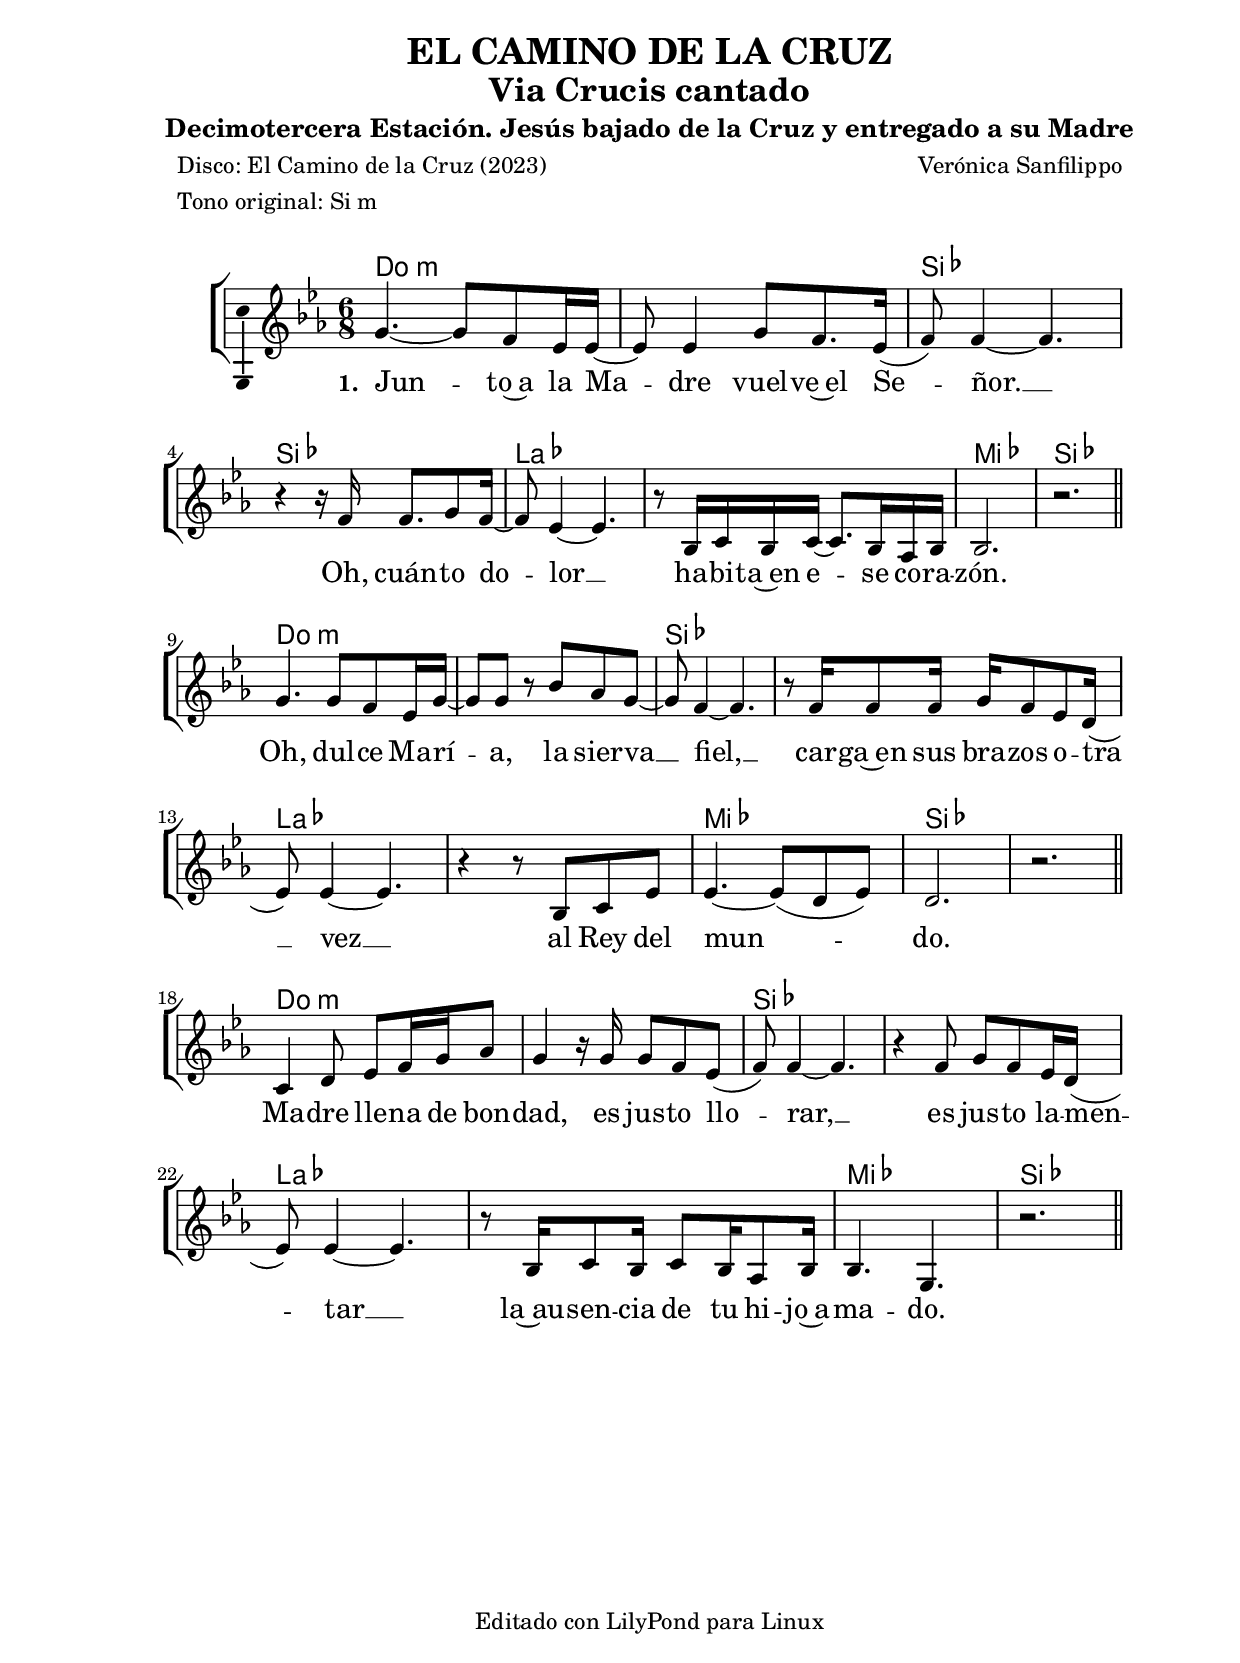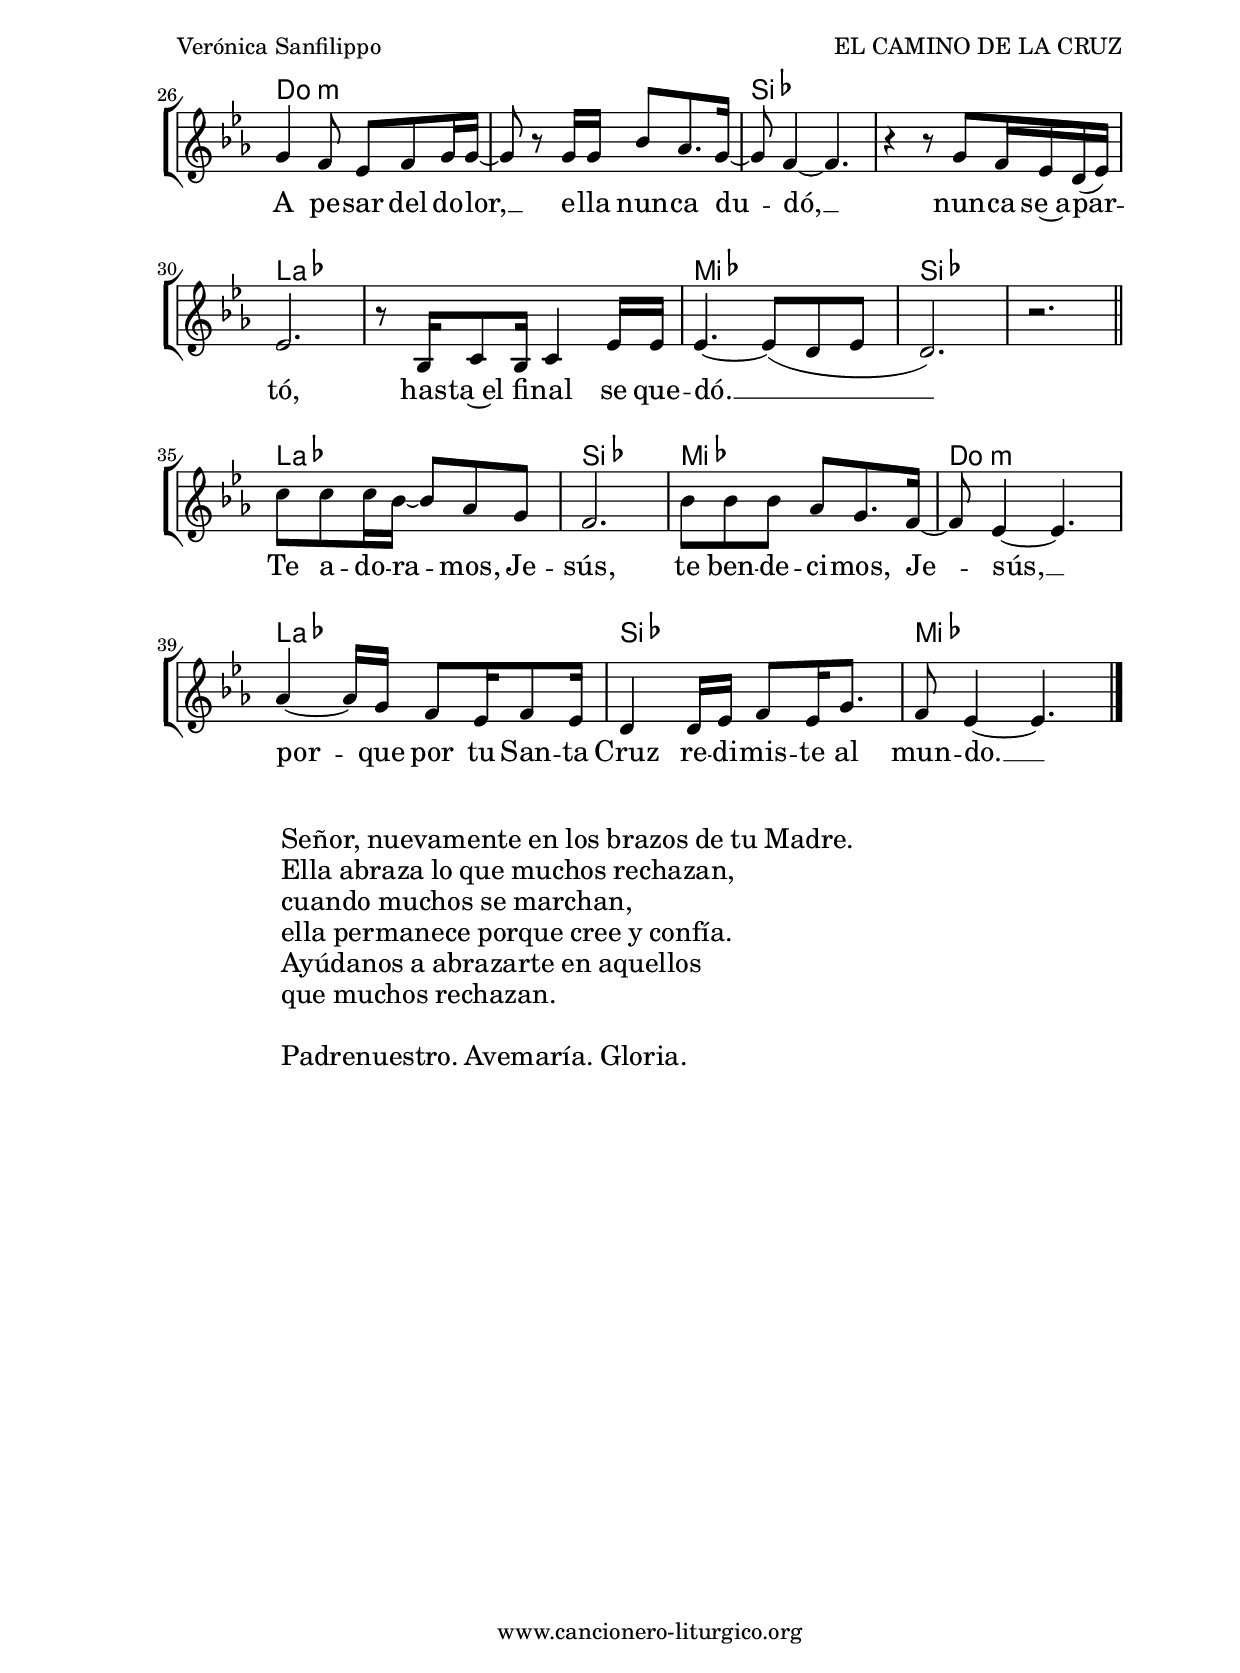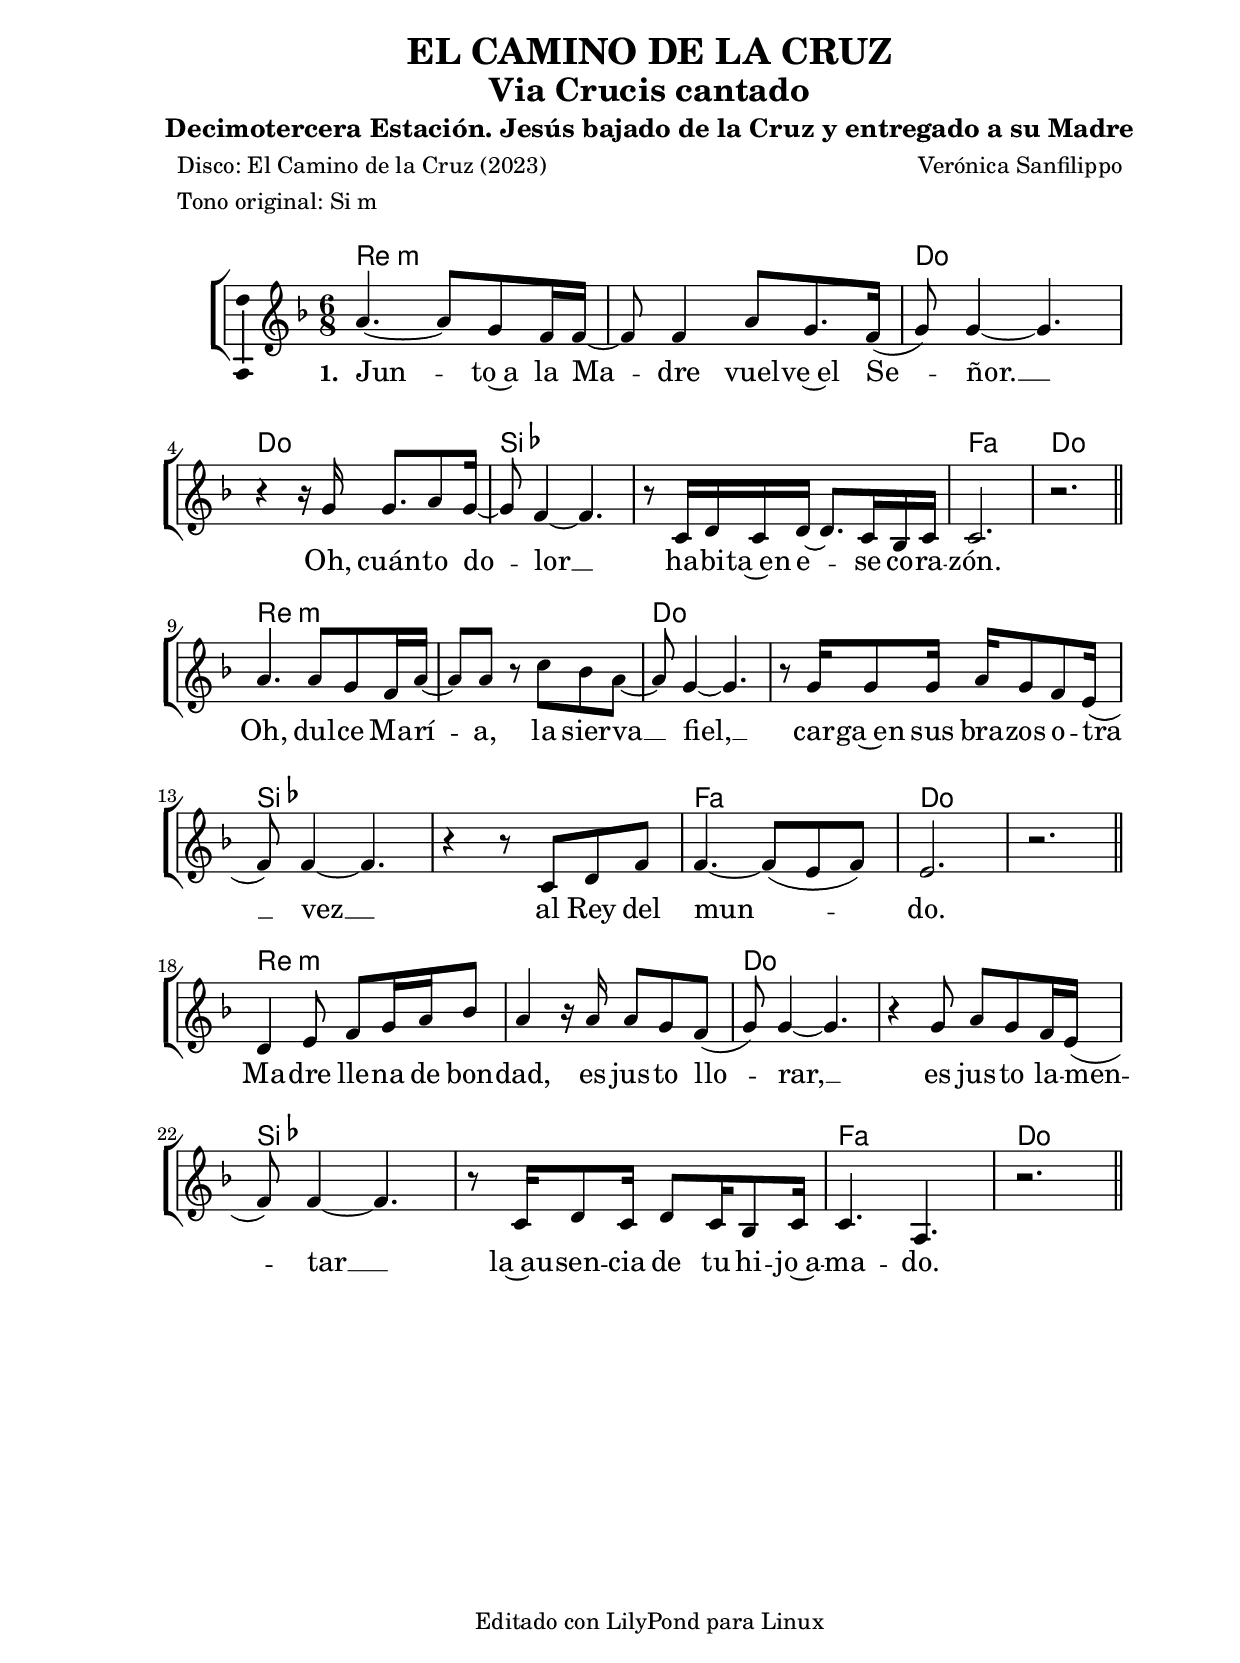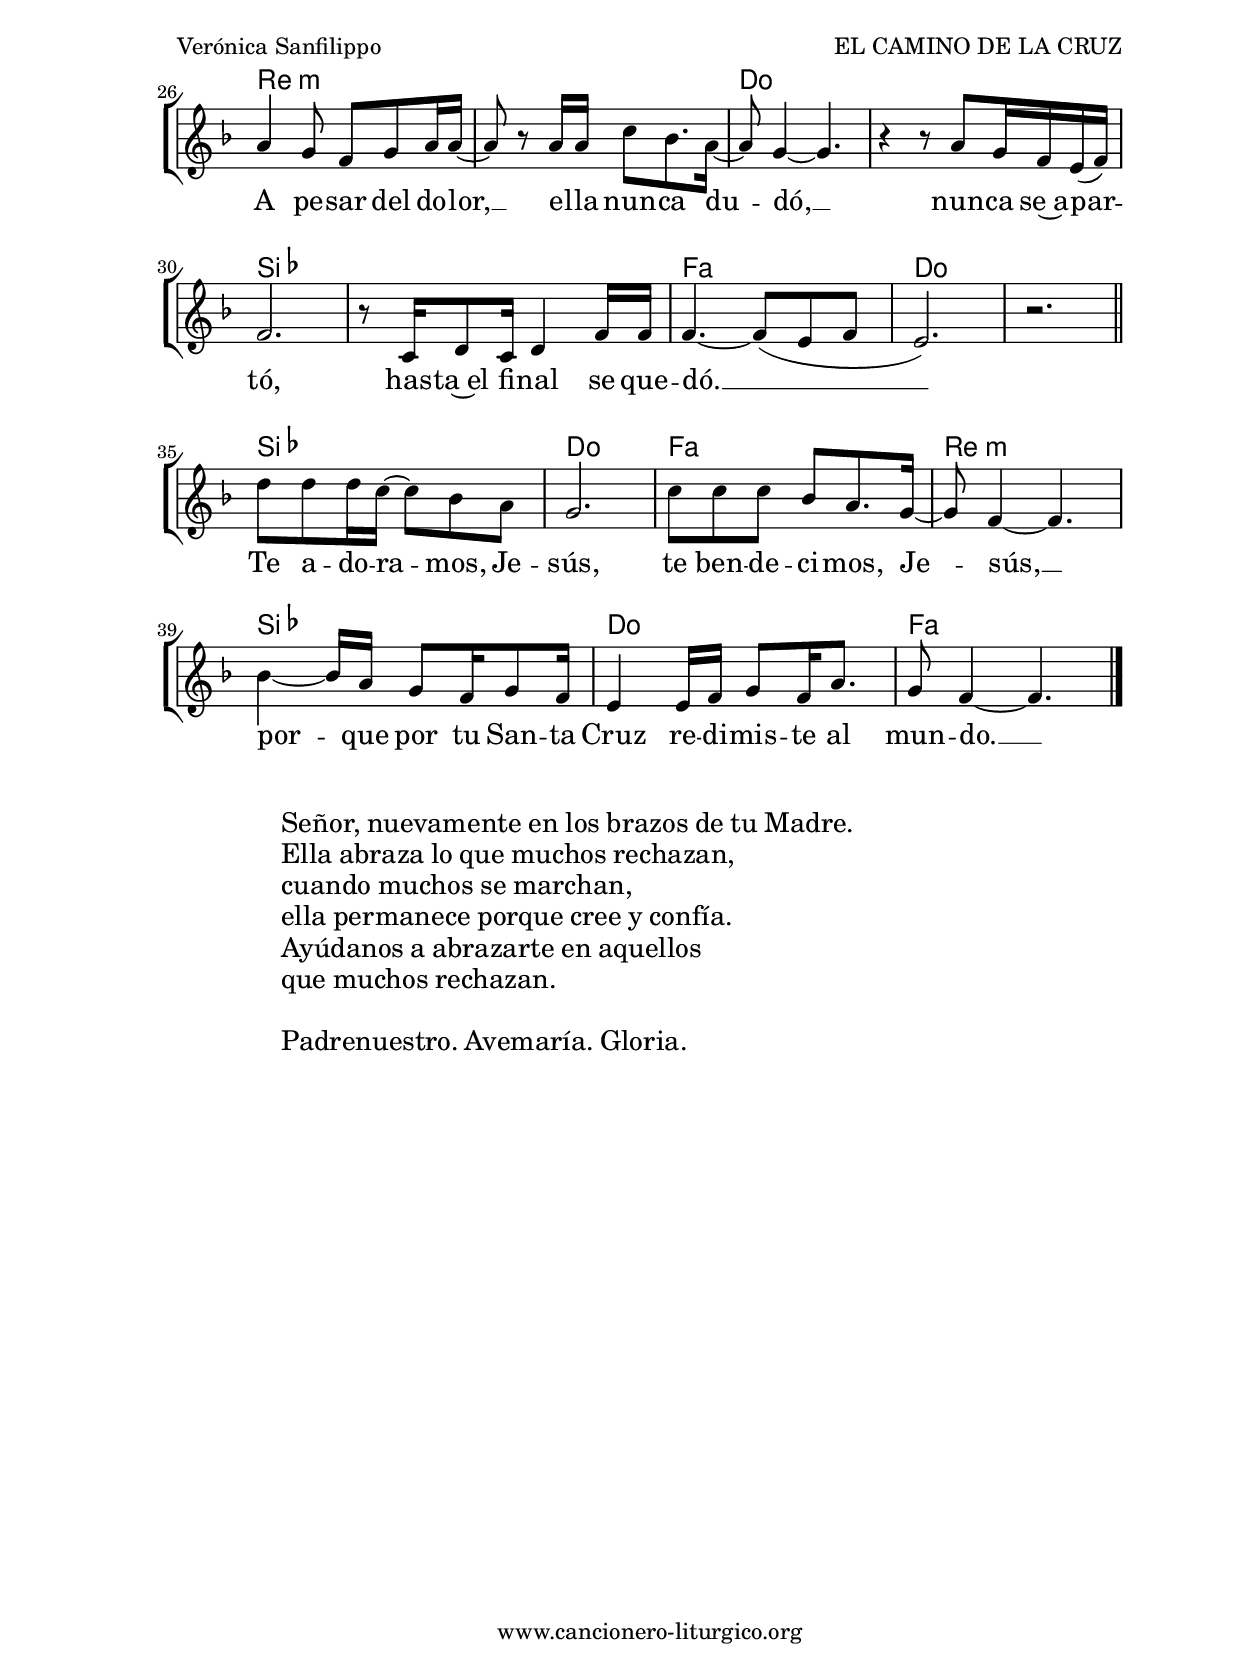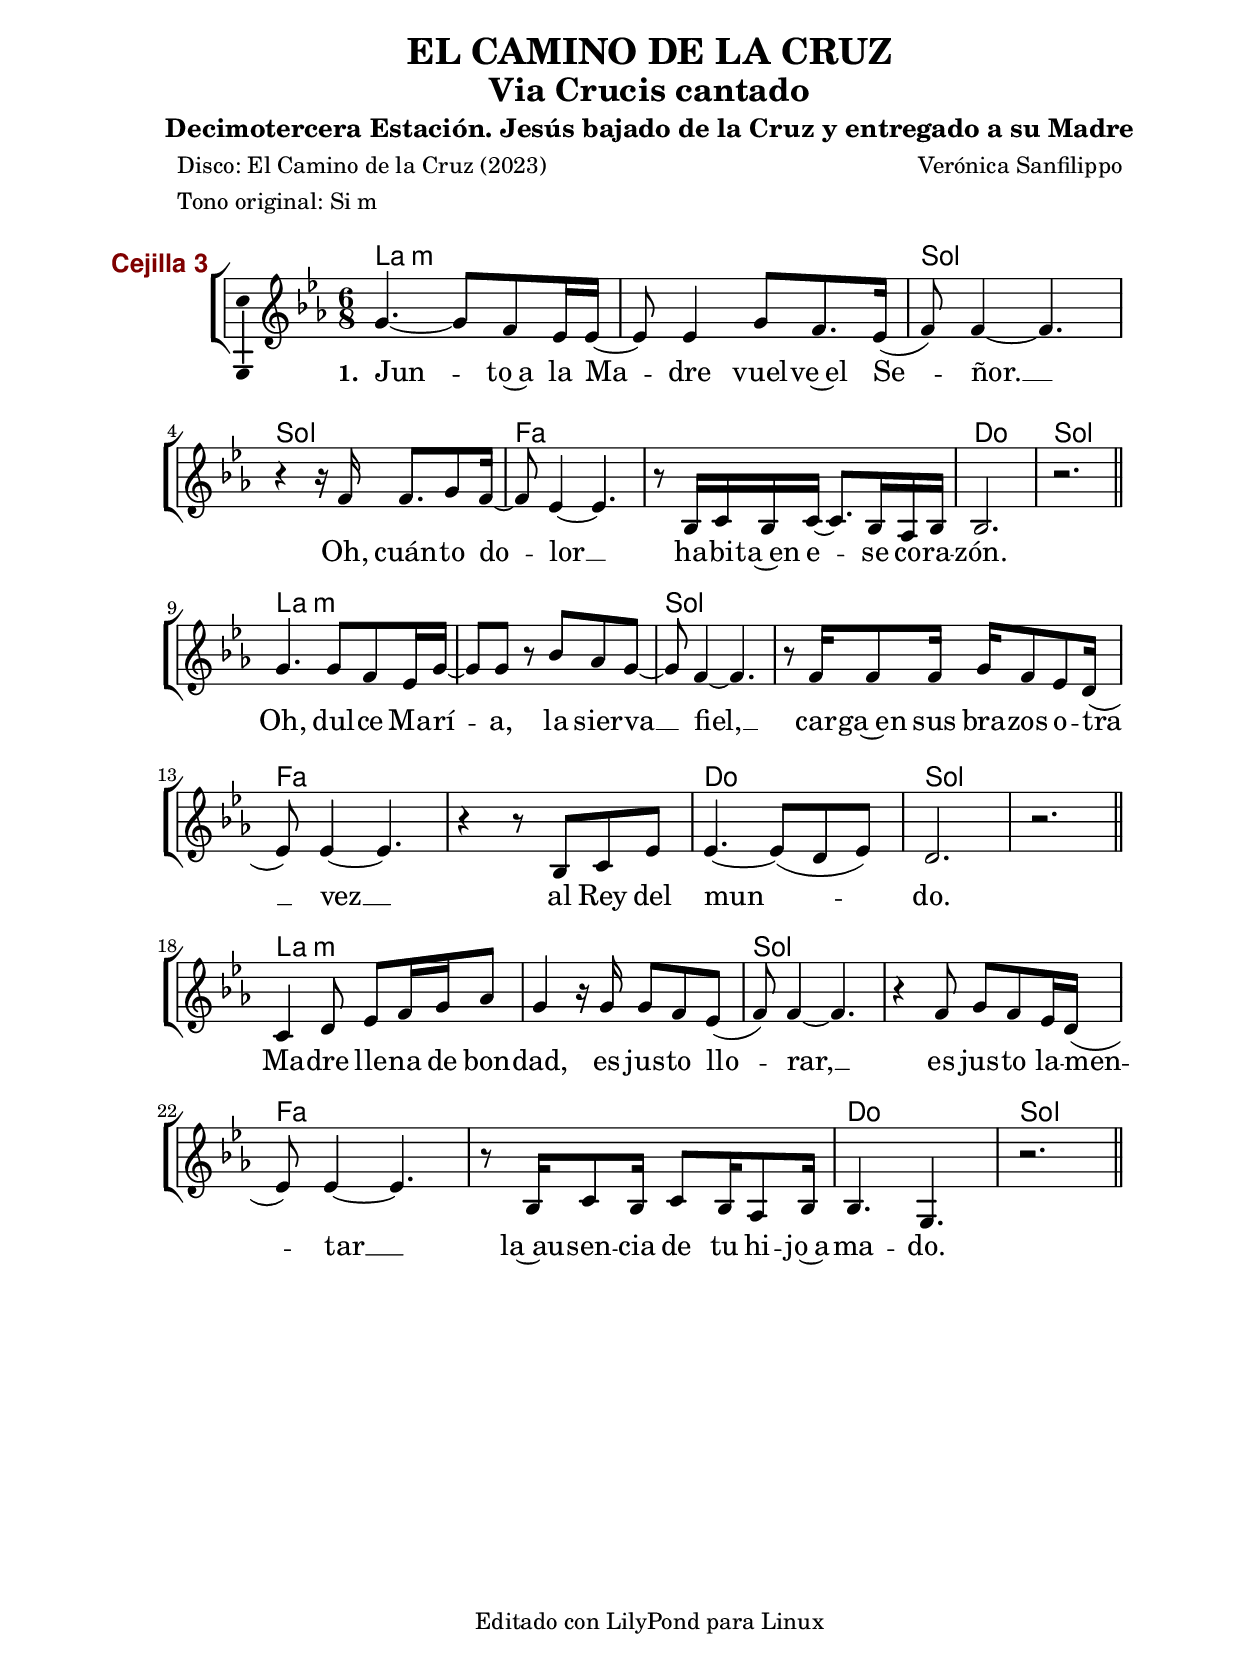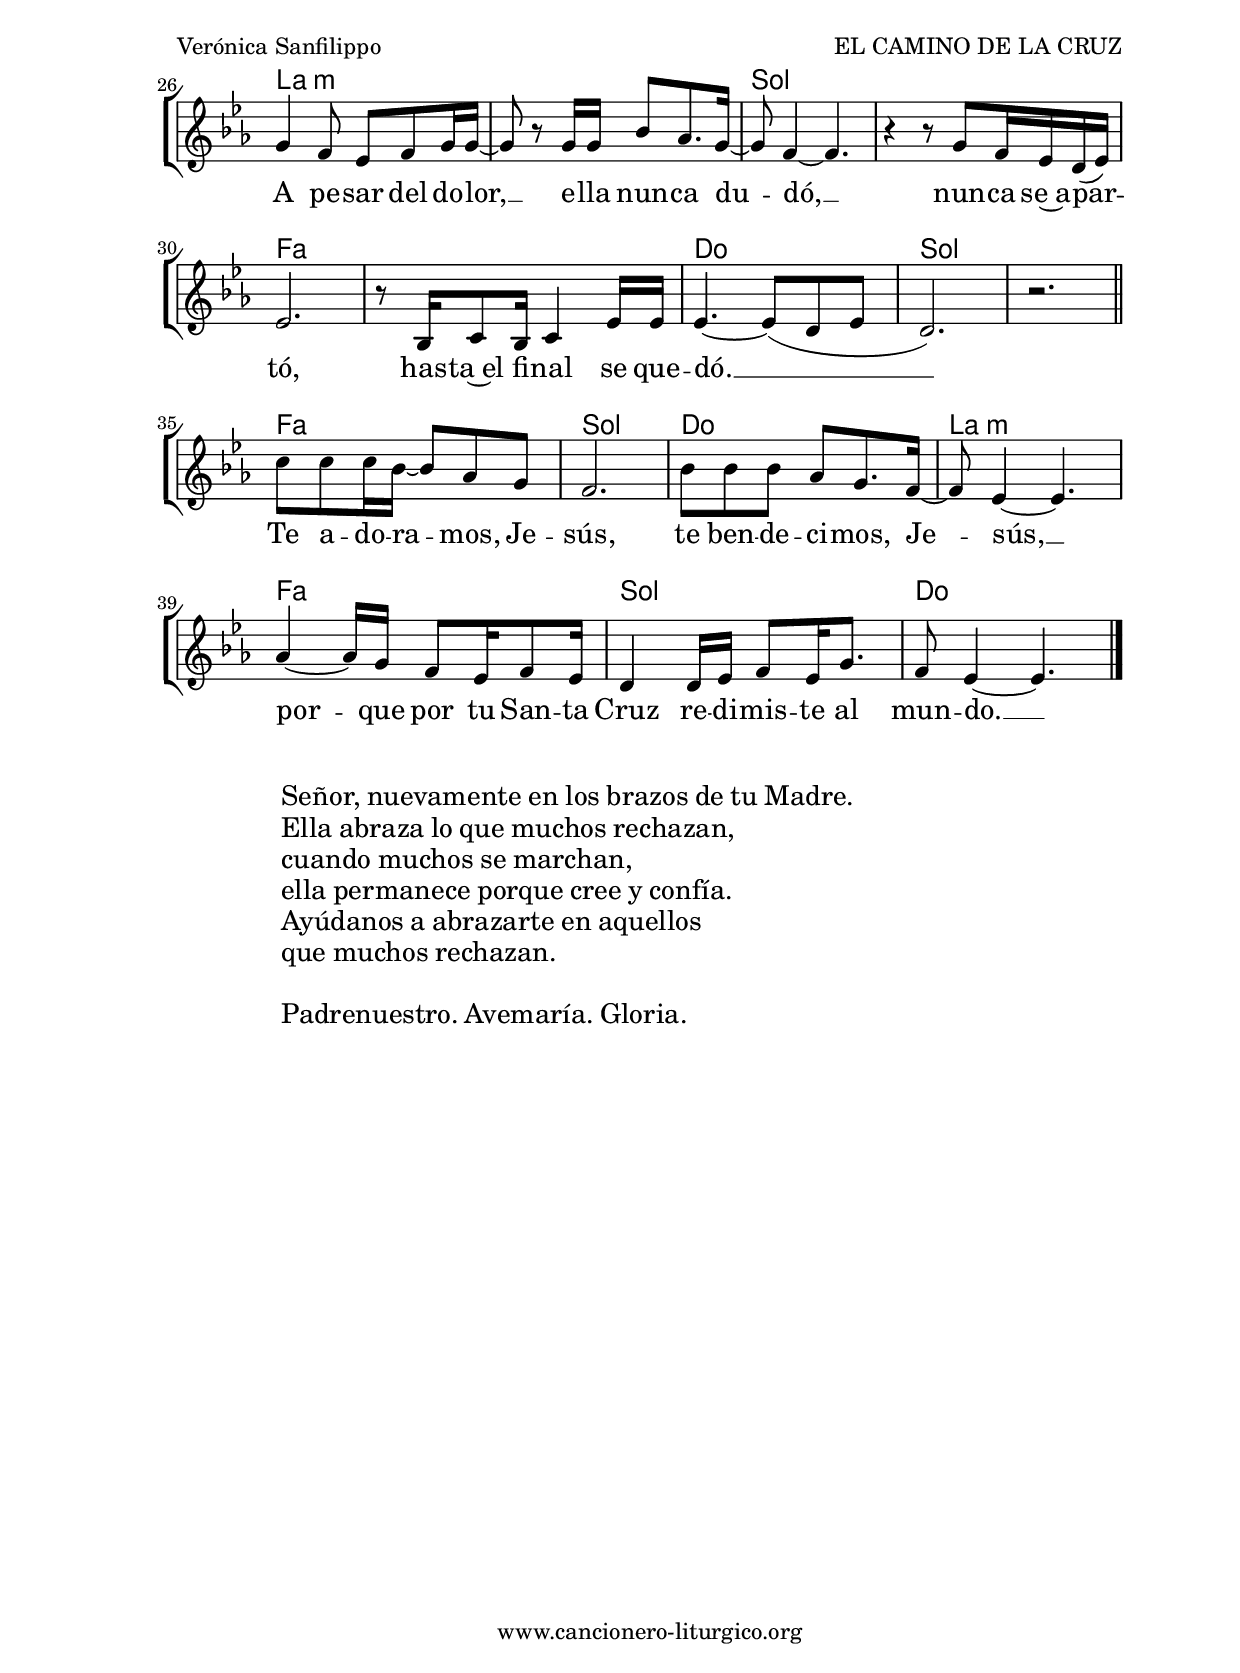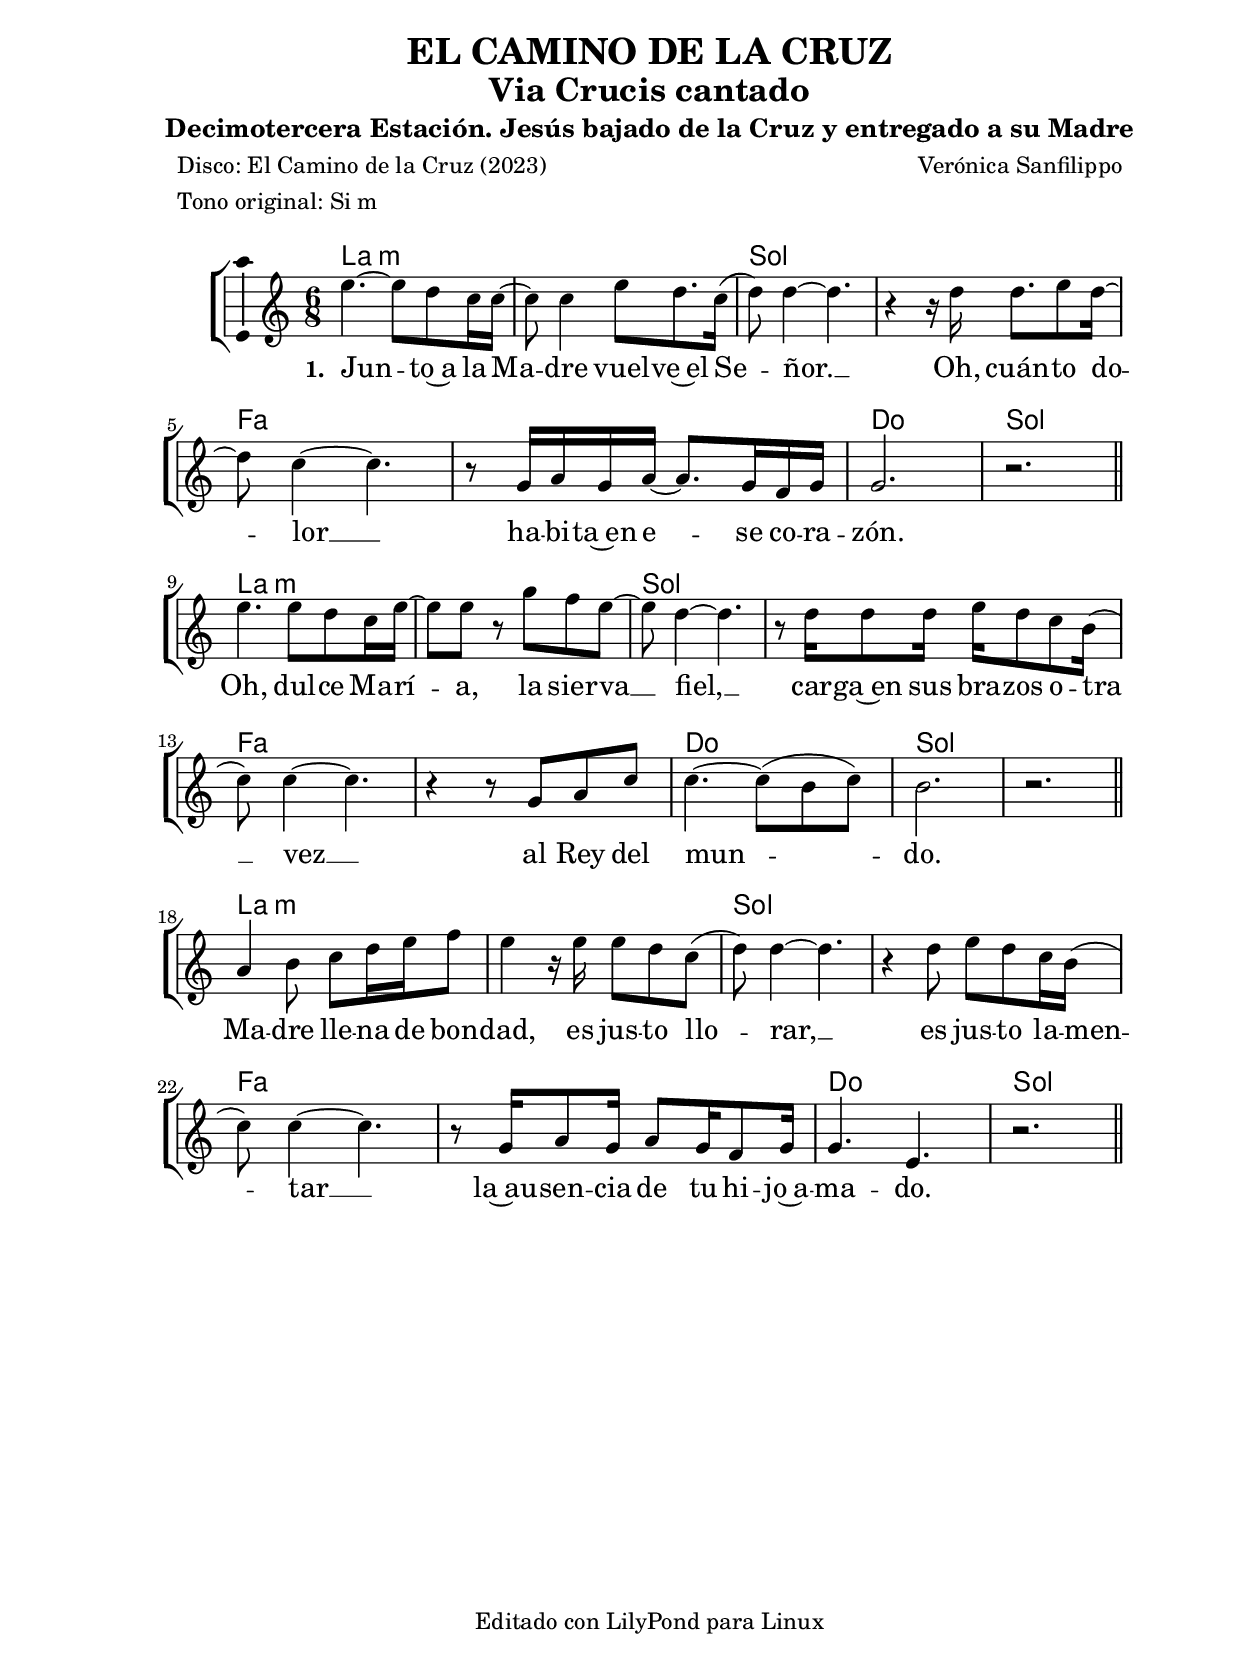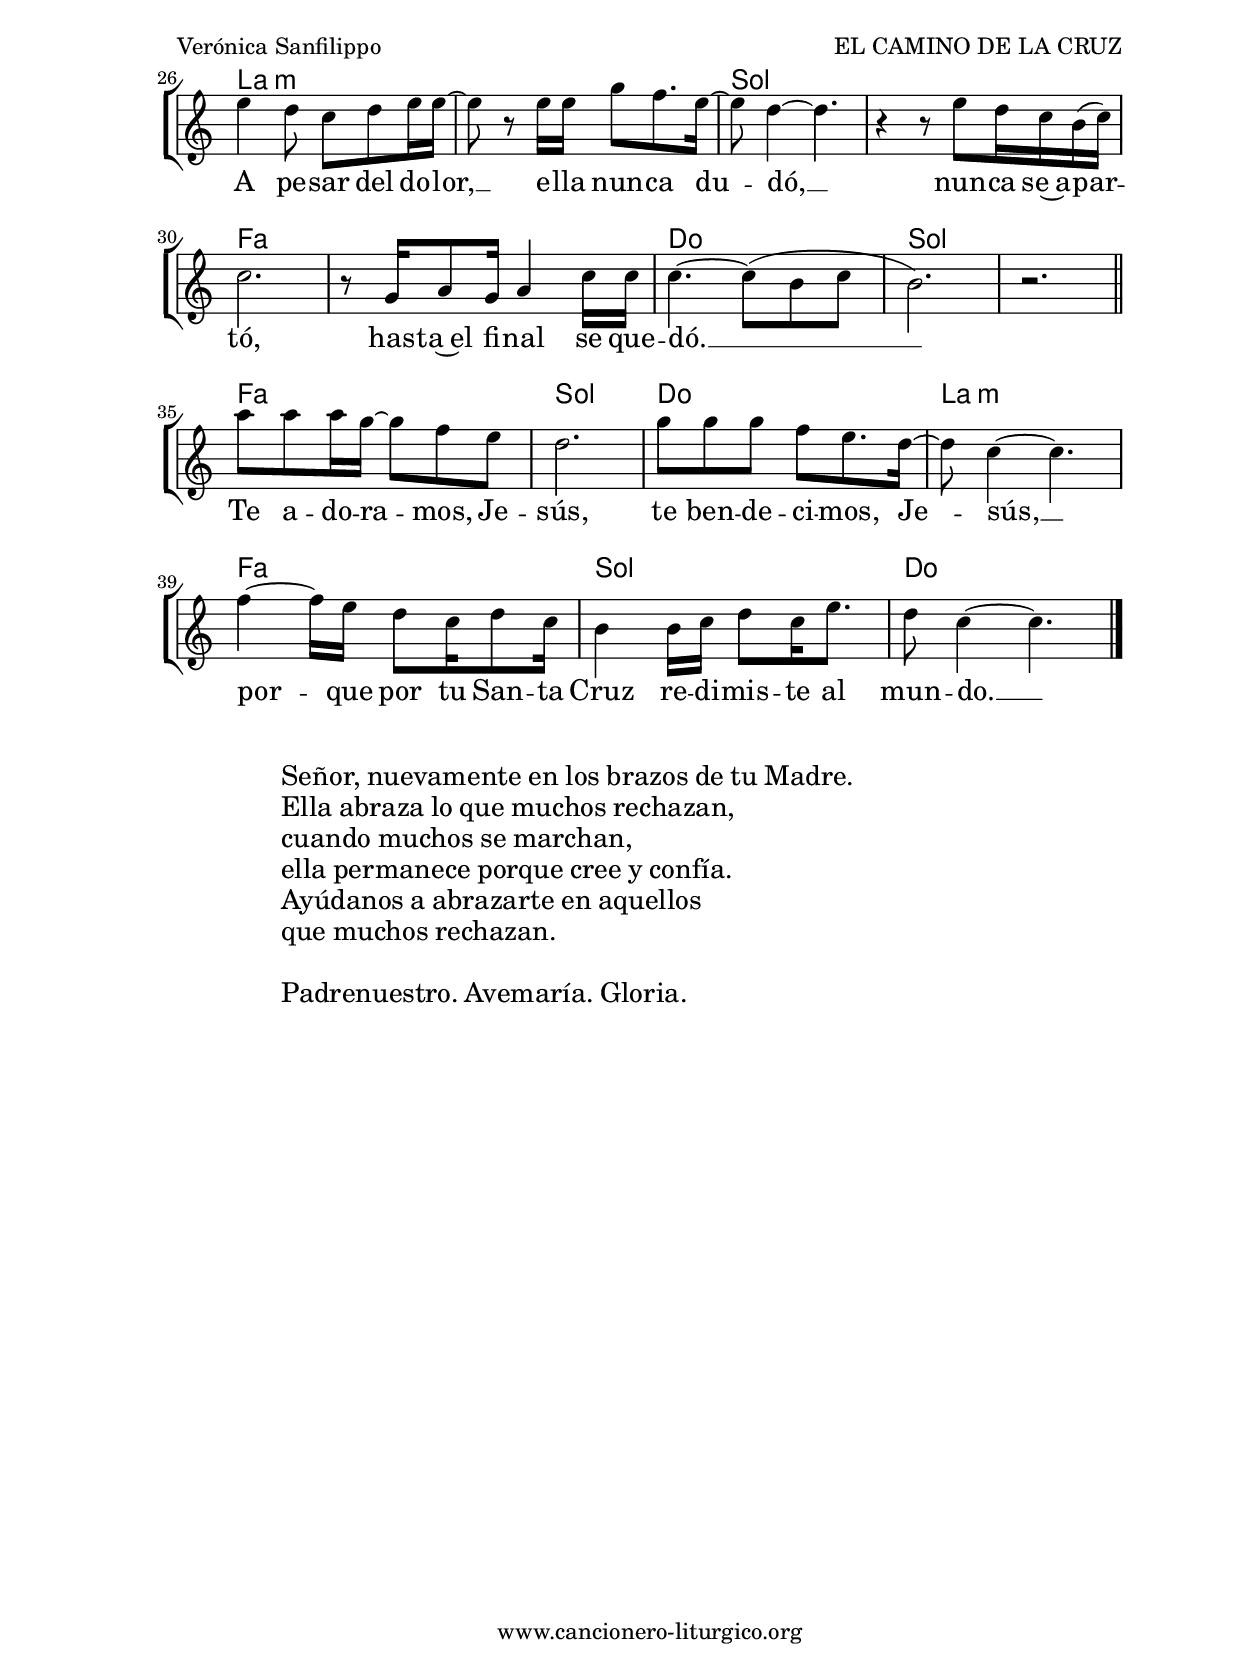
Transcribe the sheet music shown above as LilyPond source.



%versión de lilypond para la que se ha escrito esta partitura:
\version "2.16.0"

	%Tamaño papel
	#(set-default-paper-size "a4")
	%Tamaño partitura
	#(set-global-staff-size 20)
	%No responde al pulsar sobre una nota
	#(ly:set-option 'point-and-click #f)

%parámetros del encabezamiento:
\header {
	title = "EL CAMINO DE LA CRUZ"
	subtitle = \markup{\fontsize #+2 "Via Crucis cantado"}
	subsubtitle = \markup{\fontsize #+2 "Decimotercera Estación. Jesús bajado de la Cruz y entregado a su Madre"}
%	subsubtitle = \markup{\fontsize #+2 "Decimotercera Estación. Jesús es bajado de la Cruz y entregado a su Madre"}
	composer = "Verónica Sanfilippo"
	poet = "Disco: El Camino de la Cruz (2023)"
%	poet = "Disco: El Camino de la Cruz: Via Crucis Cantado (2023)"
	meter = "Tono original: Si m"
	arranger = ""
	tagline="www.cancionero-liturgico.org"
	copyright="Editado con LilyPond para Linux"
	tiempo = "Cuaresma"
	usos = ""
	letra = "Junto a la Madre vuelve el Señor. Oh, cuánto dolor habita en ese corazón. Oh, dulce María, la sierva fiel, carga en sus brazos otra vez al Rey del mundo. Madre llena de bondad, es justo llorar, es justo lamentar la ausencia de tu hijo amado. A pesar del dolor, ella nunca dudó, nunca se apartó, hasta el final se quedó. Te adoramos, Jesús, te bendecimos, Jesús, porque por tu Santa Cruz redimiste al mundo."
	}

%parámetros asociados al papel:
\paper  {
	oddHeaderMarkup = \markup {\fill-line { \on-the-fly #not-first-page \fromproperty #'header:title \on-the-fly #not-first-page \fromproperty #'header:composer }}
	evenHeaderMarkup = \markup {\fill-line { \fromproperty #'header:composer \fromproperty #'header:title }}
	#(set-paper-size "a4")
	print-page-number = ##f
	first-page-number = 1
	print-first-page-number = ##f
%	head-separation = 3.0 \cm
	top-margin = 2.0 \cm
	bottom-margin = 0.5\cm
%%%	bottom-margin = -2.0\cm
	left-margin = 3.0 \cm
	line-width = 16.0 \cm 
	indent = 8\mm
	interscoreline = 2.\mm
	between-system-space = 15\mm
%	para que las partituras no llenen la hoja:
	ragged-bottom = ##t
%	idem para la última hoja:
	ragged-last-bottom = ##f
%	para que las partituras llenen el ancho del papel:
	ragged-last = ##f
	after-title-space = 2.5 \cm
page-count=2
system-count=10

	%Flexible Vertical Spacing
%	markup-markup-spacing =
%	#'((basic-distance . 15) (minimum-distance . 15) (padding . 3))
	markup-system-spacing =
	#'((basic-distance . 15) (minimum-distance . 15) (padding . 3))
	system-system-spacing =
	#'((basic-distance . 15) (minimum-distance . 15) (padding . 3))
	score-system-spacing =
	#'((basic-distance . 15) (minimum-distance . 15) (padding . 5))
%	top-system-spacing = % header
%	#'((basic-distance . 8) (minimum-distance . 0) (padding . 0))
%	top-markup-spacing =
%	#'((basic-distance . 20) (minimum-distance . 20) (padding . 0))
	last-bottom-spacing = % footer
	#'((basic-distance . 5) (minimum-distance . 5) (padding . 0))
%	score-markup-spacing =
%	#'((basic-distance . 16) (minimum-distance . 13) (padding . 0))

	}


%parámetros que afectan a toda la partitura:
global =  {
	%clave de sol (G):
	\clef G
	%armadura:
	\transpose b c
	\key b \minor
	\tempo 8=136
	\set Score.tempoHideNote = ##t
	}


acordes = {
	\italianChords
	\chordmode {
	\transpose b c
{

%Estrofa
b2.:m b:m a a g g d a %%%a
b2.:m b:m a a g g d a a
b2.:m b:m a a g g d a %%%a
b2.:m b:m a a g g d a a

%%Estribillo
g2. a d b:m g a d

	}
	}
}

melodia = 
	\transpose b c'
{
	\relative c'{
	\time 6/8

%\phrasingSlurDashed

%Estrofa
fis4.~fis8 e d16 d~
d8 d4 fis8 e8. d16
(e8) e4~e4.
r4 r16 e16 e8. fis8 e16~
e8 d4~d4.
r8 a16 b a b~b8. a16 g a
a2.
r2.

\bar "||"
\break

fis'4. fis8 e d16 fis~
fis8 fis r8 a8 g fis~
fis8 e4~e4.
r8 e16 e8 e16 fis e8 d cis16
(d8) d4~d4.
r4 r8 a8 b d
d4.~d8 (cis d)
cis2.
r2.

%%%ESTROFA CUÁDRUPLE EN LUGAR DE DOBLE
\bar "||"
\break

b4 cis8 d8 e16 fis g8
fis4 r16 fis16 fis8 e d
(e8) e4~e4.
r4 e8 fis e d16 cis
(d8) d4~d4.
r8 a16 b8 a16 b8 a16 g8 a16
a4. fis4.
r2.

\bar "||"
\break
\pageBreak

fis'4 e8 d e fis16 fis~
fis8 r8 fis16 fis a8 g8. fis16~
fis8 e4~e4.
r4 r8 fis8 e16 d cis (d)
d2.
r8 a16 b8 a16 b4 d16 d
d4.~d8 (cis d
cis2.)
r2.

\bar "||"
\break

%Estribillo
b'8 b b16 a~a8 g8 fis
e2.
a8 a a g fis8. e16~
e8 d4~d4.
g4~g16 fis16 e8 d16 e8 d16
cis4 cis16 d e8 d16 fis8.
e8 d4~d4.

	\bar "|."
	}
	}




textouno = \lyricmode {

%Estrofa
\set stanza =#"1. " 
Jun -- to~a la Ma -- dre
vuel -- ve~el Se -- ñor. __
Oh, cuán -- to do -- lor __
ha -- bi -- ta~en e -- se co -- ra -- zón.
Oh, dul -- ce Ma -- rí -- a,
la sier -- va __ fiel, __
car -- ga~en sus bra -- zos
o -- tra __ vez __ al Rey del mun -- do.
Ma -- dre lle -- na de bon -- dad,
es jus -- to llo -- rar, __
es jus -- to la -- men -- tar __
la~au -- sen -- cia de tu hi -- jo~a -- ma -- do.
A pe -- sar del do -- lor, __
e -- lla nun -- ca du -- dó, __
nun -- ca se~a -- par -- tó,
has -- ta~el fi -- nal se que -- dó. __

%Estribillo
Te a -- do -- ra -- mos, Je -- sús,
te ben -- de -- ci -- mos, Je -- sús, __
por -- que por tu San -- ta Cruz
re -- di -- mis -- te al mun -- do. __

	}


acordesStaff = \context ChordNames = acordesStaff <<
	\set chordChanges = ##t
	\acordes
	>>

%%%%%%%%%%%%%%%%%%%%%%%%%%%%%%%%%%% CEJILLA %%%%%%%%%%%%%%%%%%%%%%%%%%%%%%%%%%%
acordescejilla = {
%%%	\override ChordNames.ChordName #'font-size = #-1
%%%	\override ChordNames.ChordName #'font-series = #'bold
	\transpose c a {
		\acordes
		}
	}

acordescejillaStaff = \context ChordNames = acordescejillaStaff <<
	\set Staff.instrumentName = \markup \with-color #darkred \larger \bold \sans "Cejilla 3"
	\set chordChanges = ##t
	\acordescejilla
	>>
%%%%%%%%%%%%%%%%%%%%%%%%%%%%%%%%%%% CEJILLA %%%%%%%%%%%%%%%%%%%%%%%%%%%%%%%%%%%


vozStaff = \context Voice = vozStaff
\with {\consists "Ambitus_engraver"}
<<
%	\set Staff.instrumentName = ""
%	\set Staff.shortInstrumentName = ""
%	\set Staff.midiInstrument = #"clarinet"
%	\set Staff.midiInstrument = #"cello"
%	\set Staff.midiInstrument = #"flute"
	\set Staff.midiInstrument = #"electric guitar (jazz)"
%	\set Staff.midiInstrument = #"english horn"
%	\set Staff.midiInstrument = #"violin"
%	\set Staff.midiInstrument = #"glockenspiel"
	\set Staff.midiMinimumVolume = #0.7
	\set Staff.midiMaximumVolume = #0.9
	\global
	\melodia
	>>

textounoStaff = \context Lyrics = textounoStaff <<
	\lyricsto vozStaff \textouno
	>>


\book {
	\score {
		\context ChoirStaff {
			\override StaffGroup.SystemStartBracket #'collapse-height = #1
			\override Score.SystemStartBar #'collapse-height = #1
			<<
			\acordesStaff
			\vozStaff
			\textounoStaff
			>>
			}
		\layout {
	    		\context {
				\Lyrics
				\override LyricText #'font-size = #2
				}
	   		 \context {
				\Score
				\override StaffSymbol #'staff-space = #(magstep +3)
				}
			}
		}
	\markup {
		\magnify #1.2
		\column {
			\line{\hspace #10.0 }
			\line{\hspace #10.0 Señor, nuevamente en los brazos de tu Madre.}
			\line{\hspace #10.0 Ella abraza lo que muchos rechazan,}
			\line{\hspace #10.0 cuando muchos se marchan, }
			\line{\hspace #10.0 ella permanece porque cree y confía.}
			\line{\hspace #10.0 Ayúdanos a abrazarte en aquellos}
			\line{\hspace #10.0 que muchos rechazan.}
			\line{\hspace #10.0 }
			\line{\hspace #10.0 Padrenuestro. Avemaría. Gloria.}
			\line{\hspace #10.0 }
			}
		}
	\score {
		\unfoldRepeats
		\context ChoirStaff {
			<<
			\acordesStaff
			\vozStaff
			>>
			}
		\midi {
	  		\context {
	  			\Score
				tempoWholesPerMinute = #(ly:make-moment 70 4)
				}
			}
		}
	}


%Partitura para guitarra
#(define output-suffix "G")
\book {
	\score {
		\context ChoirStaff {
			\override StaffGroup.SystemStartBracket #'collapse-height = #1
			\override Score.SystemStartBar #'collapse-height = #1
			<<
			\acordescejillaStaff
			\vozStaff
			\textounoStaff
			>>
			}
		\layout {
%%%%%%%%%%%%%%%%%%%%%%%%%%%%%%%%%%% CEJILLA %%%%%%%%%%%%%%%%%%%%%%%%%%%%%%%%%%%
			\context {
				\ChordNames \consists Instrument_name_engraver
				}
%%%%%%%%%%%%%%%%%%%%%%%%%%%%%%%%%%% CEJILLA %%%%%%%%%%%%%%%%%%%%%%%%%%%%%%%%%%%
	    		\context {
				\Lyrics
				\override LyricText #'font-size = #2
				}
	   		 \context {
				\Score
				\override StaffSymbol #'staff-space = #(magstep +3)
				}
			}
		}
	\markup {
		\magnify #1.2
		\column {
			\line{\hspace #10.0 }
			\line{\hspace #10.0 Señor, nuevamente en los brazos de tu Madre.}
			\line{\hspace #10.0 Ella abraza lo que muchos rechazan,}
			\line{\hspace #10.0 cuando muchos se marchan, }
			\line{\hspace #10.0 ella permanece porque cree y confía.}
			\line{\hspace #10.0 Ayúdanos a abrazarte en aquellos}
			\line{\hspace #10.0 que muchos rechazan.}
			\line{\hspace #10.0 }
			\line{\hspace #10.0 Padrenuestro. Avemaría. Gloria.}
			\line{\hspace #10.0 }
			}
		}
	}


#(define output-suffix "C")
\book {
	\score {
		\context ChoirStaff {
			\override StaffGroup.SystemStartBracket #'collapse-height = #1
			\override Score.SystemStartBar #'collapse-height = #1
\transpose c d
			<<
			\acordesStaff
			\vozStaff
			\textounoStaff
			>>
			}
		\layout {
	    		\context {
				\Lyrics
				\override LyricText #'font-size = #2
				}
	   		 \context {
				\Score
				\override StaffSymbol #'staff-space = #(magstep +3)
				}
			}
		}
	\markup {
		\magnify #1.2
		\column {
			\line{\hspace #10.0 }
			\line{\hspace #10.0 Señor, nuevamente en los brazos de tu Madre.}
			\line{\hspace #10.0 Ella abraza lo que muchos rechazan,}
			\line{\hspace #10.0 cuando muchos se marchan, }
			\line{\hspace #10.0 ella permanece porque cree y confía.}
			\line{\hspace #10.0 Ayúdanos a abrazarte en aquellos}
			\line{\hspace #10.0 que muchos rechazan.}
			\line{\hspace #10.0 }
			\line{\hspace #10.0 Padrenuestro. Avemaría. Gloria.}
			\line{\hspace #10.0 }
			}
		}
	}


#(define output-suffix "S")
\book {
	\score {
		\context ChoirStaff {
			\override StaffGroup.SystemStartBracket #'collapse-height = #1
			\override Score.SystemStartBar #'collapse-height = #1
\transpose c a
			<<
			\acordesStaff
			\vozStaff
			\textounoStaff
			>>
			}
		\layout {
	    		\context {
				\Lyrics
				\override LyricText #'font-size = #2
				}
	   		 \context {
				\Score
				\override StaffSymbol #'staff-space = #(magstep +3)
				}
			}
		}
	\markup {
		\magnify #1.2
		\column {
			\line{\hspace #10.0 }
			\line{\hspace #10.0 Señor, nuevamente en los brazos de tu Madre.}
			\line{\hspace #10.0 Ella abraza lo que muchos rechazan,}
			\line{\hspace #10.0 cuando muchos se marchan, }
			\line{\hspace #10.0 ella permanece porque cree y confía.}
			\line{\hspace #10.0 Ayúdanos a abrazarte en aquellos}
			\line{\hspace #10.0 que muchos rechazan.}
			\line{\hspace #10.0 }
			\line{\hspace #10.0 Padrenuestro. Avemaría. Gloria.}
			\line{\hspace #10.0 }
			}
		}
	}



